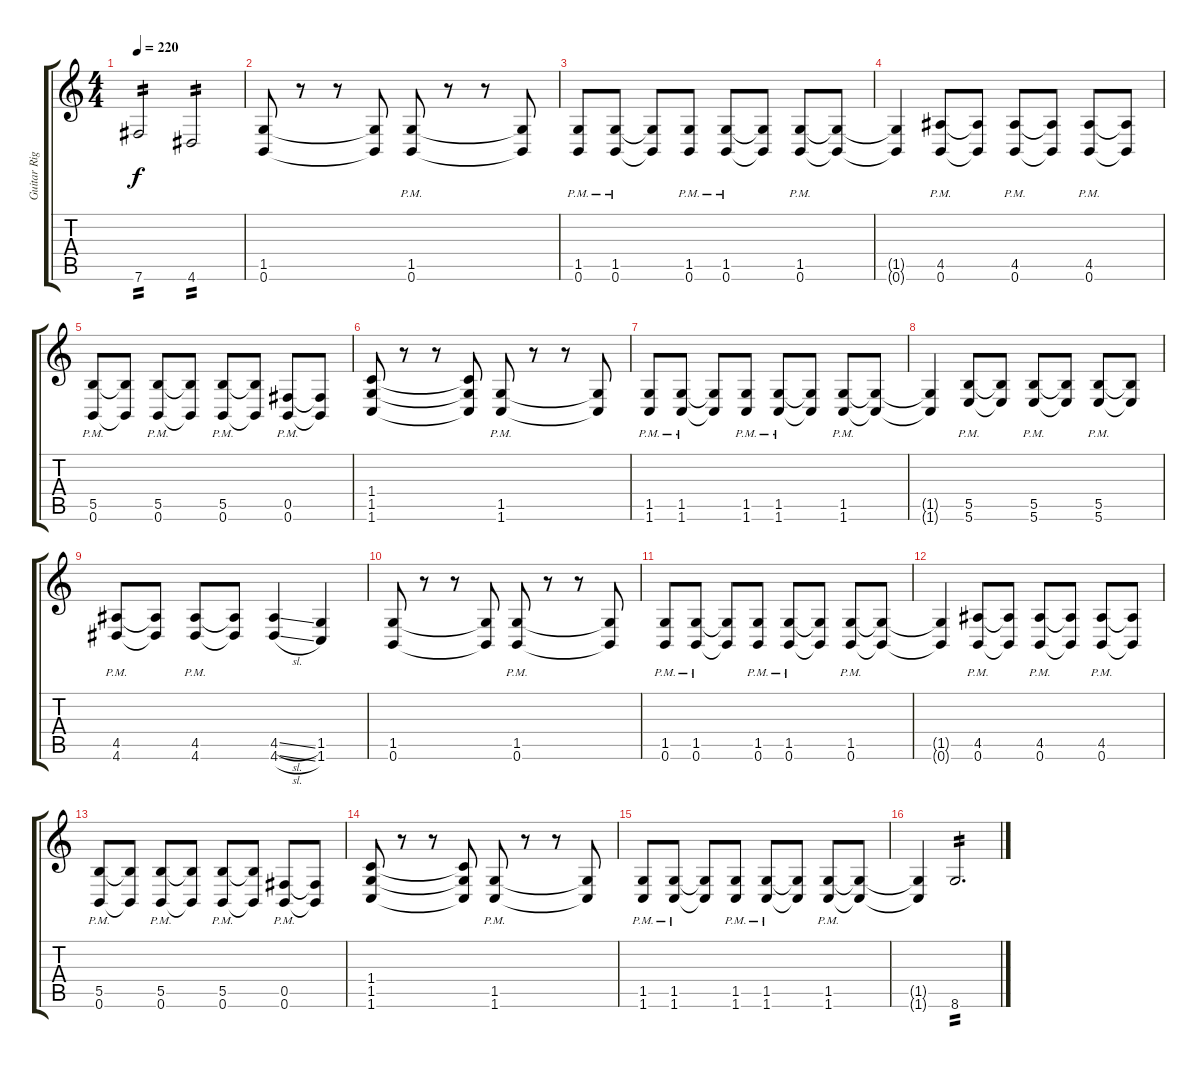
\track ("Guitar Right" "Guitar Rig") {instrument overdrivenguitar}
\staff {score tabs}
\tuning (Db4 Ab3 E3 B2 Gb2 B1) {hide}
\ts (4 4)
\tempo 220
\clef g2
\ks c
7.6.2{tp 2 dy f} 4.6.2{tp 2} |
(1.5 0.6).8 r.8 r.8 (1.5{t} 0.6{t}).8 (1.5{pm} 0.6{pm}).8 r.8 r.8 (1.5{t} 0.6{t}).8 |
(1.5{pm} 0.6{pm}).8 (1.5{pm} 0.6{pm}).8 (1.5{t} 0.6{t}).8 (1.5{pm} 0.6{pm}).8 (1.5{pm} 0.6{pm}).8 (1.5{t} 0.6{t}).8 (1.5{pm} 0.6{pm}).8 (1.5{t} 0.6{t}).8 |
(1.5{t} 0.6{t}).4 (4.5{pm} 0.6{pm}).8 (4.5{t} 0.6{t}).8 (4.5{pm} 0.6{pm}).8 (4.5{t} 0.6{t}).8 (4.5{pm} 0.6{pm}).8 (4.5{t} 0.6{t}).8 |
(5.5{pm} 0.6{pm}).8 (5.5{t} 0.6{t}).8 (5.5{pm} 0.6{pm}).8 (5.5{t} 0.6{t}).8 (5.5{pm} 0.6{pm}).8 (5.5{t} 0.6{t}).8 (0.5{pm} 0.6{pm}).8 (0.5{t} 0.6{t}).8 |
(1.4 1.5 1.6).8 r.8 r.8 (1.4{t} 1.5{t} 1.6{t}).8 (1.5{pm} 1.6{pm}).8 r.8 r.8 (1.5{t} 1.6{t}).8 |
(1.5{pm} 1.6{pm}).8 (1.5{pm} 1.6{pm}).8 (1.5{t} 1.6{t}).8 (1.5{pm} 1.6{pm}).8 (1.5{pm} 1.6{pm}).8 (1.5{t} 1.6{t}).8 (1.5{pm} 1.6{pm}).8 (1.5{t} 1.6{t}).8 |
(1.5{t} 1.6{t}).4 (5.5{pm} 5.6{pm}).8 (5.5{t} 5.6{t}).8 (5.5{pm} 5.6{pm}).8 (5.5{t} 5.6{t}).8 (5.5{pm} 5.6{pm}).8 (5.5{t} 5.6{t}).8 |
(4.5{pm} 4.6{pm}).8 (4.5{t} 4.6{t}).8 (4.5{pm} 4.6{pm}).8 (4.5{t} 4.6{t}).8 (4.5{sl} 4.6{sl}).4 (1.5 1.6).4 |
(1.5 0.6).8 r.8 r.8 (1.5{t} 0.6{t}).8 (1.5{pm} 0.6{pm}).8 r.8 r.8 (1.5{t} 0.6{t}).8 |
(1.5{pm} 0.6{pm}).8 (1.5{pm} 0.6{pm}).8 (1.5{t} 0.6{t}).8 (1.5{pm} 0.6{pm}).8 (1.5{pm} 0.6{pm}).8 (1.5{t} 0.6{t}).8 (1.5{pm} 0.6{pm}).8 (1.5{t} 0.6{t}).8 |
(1.5{t} 0.6{t}).4 (4.5{pm} 0.6{pm}).8 (4.5{t} 0.6{t}).8 (4.5{pm} 0.6{pm}).8 (4.5{t} 0.6{t}).8 (4.5{pm} 0.6{pm}).8 (4.5{t} 0.6{t}).8 |
(5.5{pm} 0.6{pm}).8 (5.5{t} 0.6{t}).8 (5.5{pm} 0.6{pm}).8 (5.5{t} 0.6{t}).8 (5.5{pm} 0.6{pm}).8 (5.5{t} 0.6{t}).8 (0.5{pm} 0.6{pm}).8 (0.5{t} 0.6{t}).8 |
(1.4 1.5 1.6).8 r.8 r.8 (1.4{t} 1.5{t} 1.6{t}).8 (1.5{pm} 1.6{pm}).8 r.8 r.8 (1.5{t} 1.6{t}).8 |
(1.5{pm} 1.6{pm}).8 (1.5{pm} 1.6{pm}).8 (1.5{t} 1.6{t}).8 (1.5{pm} 1.6{pm}).8 (1.5{pm} 1.6{pm}).8 (1.5{t} 1.6{t}).8 (1.5{pm} 1.6{pm}).8 (1.5{t} 1.6{t}).8 |
(1.5{t} 1.6{t}).4 8.6.2{d tp 2}
